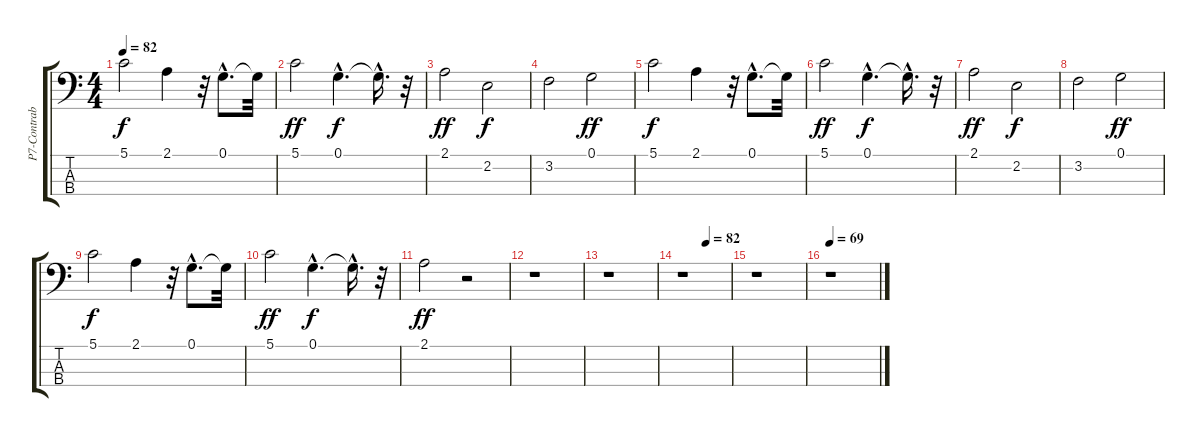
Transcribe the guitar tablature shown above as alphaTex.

\track ("P7-Contrabass" "P7-Contrab") {instrument contrabass}
\staff {score tabs}
\tuning (G2 D2 A1 E1) {hide}
\ts (4 4)
\tempo 82
\clef f4
\ks c
5.1.2{dy f} 2.1.4 r.32 0.1{hac}.8{d} 0.1{t}.32 |
5.1.2{dy ff} 0.1{hac}.4{d dy f} 0.1{hac t}.16{d} r.32 |
2.1.2{dy ff} 2.2.2{dy f} |
3.2.2 0.1.2{dy ff} |
5.1.2{dy f} 2.1.4 r.32 0.1{hac}.8{d} 0.1{t}.32 |
5.1.2{dy ff} 0.1{hac}.4{d dy f} 0.1{hac t}.16{d} r.32 |
2.1.2{dy ff} 2.2.2{dy f} |
3.2.2 0.1.2{dy ff} |
5.1.2{dy f} 2.1.4 r.32 0.1{hac}.8{d} 0.1{t}.32 |
5.1.2{dy ff} 0.1{hac}.4{d dy f} 0.1{hac t}.16{d} r.32 |
2.1.2{dy ff} r.2 |
r.1 |
r.1 |
\tempo (82 0.5)
r.1 |
r.1 |
\tempo 69
r.1
